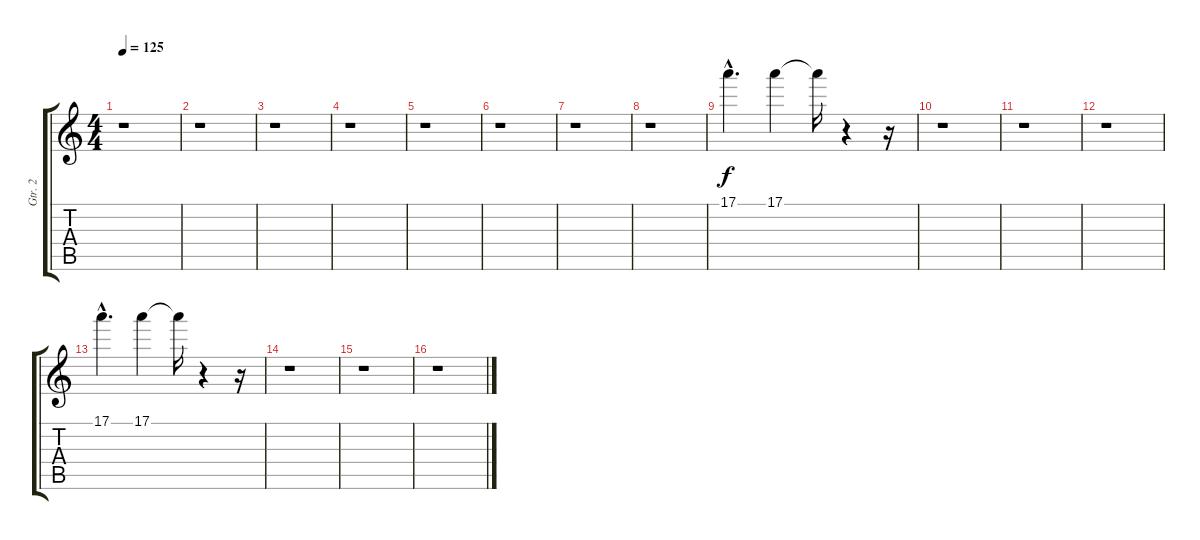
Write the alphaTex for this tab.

\track ("Gtr. 2" "Gtr. 2") {instrument electricguitarclean}
\staff {score tabs}
\tuning (E4 B3 G3 D3 A2 E2) {hide}
\ts (4 4)
\tempo 125
\clef g2
\ks c
r.1{dy f} |
r.1 |
r.1 |
r.1 |
r.1 |
r.1 |
r.1 |
r.1 |
17.1{hac}.4{d} 17.1.4 17.1{t}.16 r.4 r.16 |
r.1 |
r.1 |
r.1 |
17.1{hac}.4{d} 17.1.4 17.1{t}.16 r.4 r.16 |
r.1 |
r.1 |
r.1
